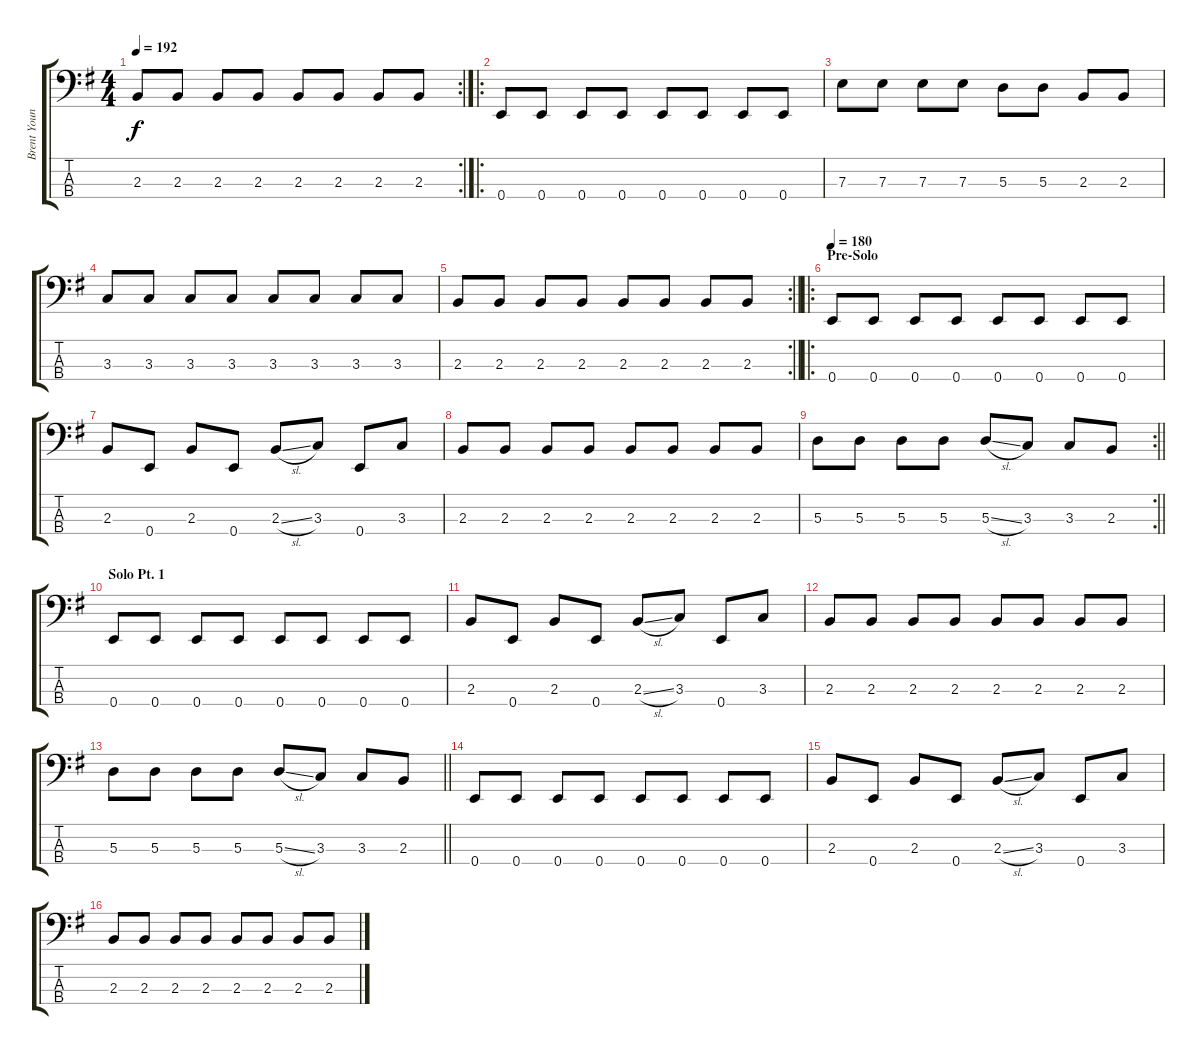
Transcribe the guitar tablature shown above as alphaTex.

\track ("Brent Young" "Brent Youn") {instrument electricbassfinger}
\staff {score tabs}
\tuning (G2 D2 A1 E1) {hide}
\rc 2
\ts (4 4)
\tempo 192
\clef f4
\ks eminor
2.3.8{dy f} 2.3.8 2.3.8 2.3.8 2.3.8 2.3.8 2.3.8 2.3.8 |
\ro
0.4.8 0.4.8 0.4.8 0.4.8 0.4.8 0.4.8 0.4.8 0.4.8 |
7.3.8 7.3.8 7.3.8 7.3.8 5.3.8 5.3.8 2.3.8 2.3.8 |
3.3.8 3.3.8 3.3.8 3.3.8 3.3.8 3.3.8 3.3.8 3.3.8 |
\rc 2
\barLineRight lightlight
2.3.8 2.3.8 2.3.8 2.3.8 2.3.8 2.3.8 2.3.8 2.3.8 |
\ro
\section ("" "Pre-Solo")
\tempo 180
0.4.8 0.4.8 0.4.8 0.4.8 0.4.8 0.4.8 0.4.8 0.4.8 |
2.3.8 0.4.8 2.3.8 0.4.8 2.3{sl}.8 3.3.8 0.4.8 3.3.8 |
2.3.8 2.3.8 2.3.8 2.3.8 2.3.8 2.3.8 2.3.8 2.3.8 |
\rc 2
\barLineRight lightlight
5.3.8 5.3.8 5.3.8 5.3.8 5.3{sl}.8 3.3.8 3.3.8 2.3.8 |
\section ("" "Solo Pt. 1")
0.4.8 0.4.8 0.4.8 0.4.8 0.4.8 0.4.8 0.4.8 0.4.8 |
2.3.8 0.4.8 2.3.8 0.4.8 2.3{sl}.8 3.3.8 0.4.8 3.3.8 |
2.3.8 2.3.8 2.3.8 2.3.8 2.3.8 2.3.8 2.3.8 2.3.8 |
\barLineRight lightlight
5.3.8 5.3.8 5.3.8 5.3.8 5.3{sl}.8 3.3.8 3.3.8 2.3.8 |
0.4.8 0.4.8 0.4.8 0.4.8 0.4.8 0.4.8 0.4.8 0.4.8 |
2.3.8 0.4.8 2.3.8 0.4.8 2.3{sl}.8 3.3.8 0.4.8 3.3.8 |
2.3.8 2.3.8 2.3.8 2.3.8 2.3.8 2.3.8 2.3.8 2.3.8
